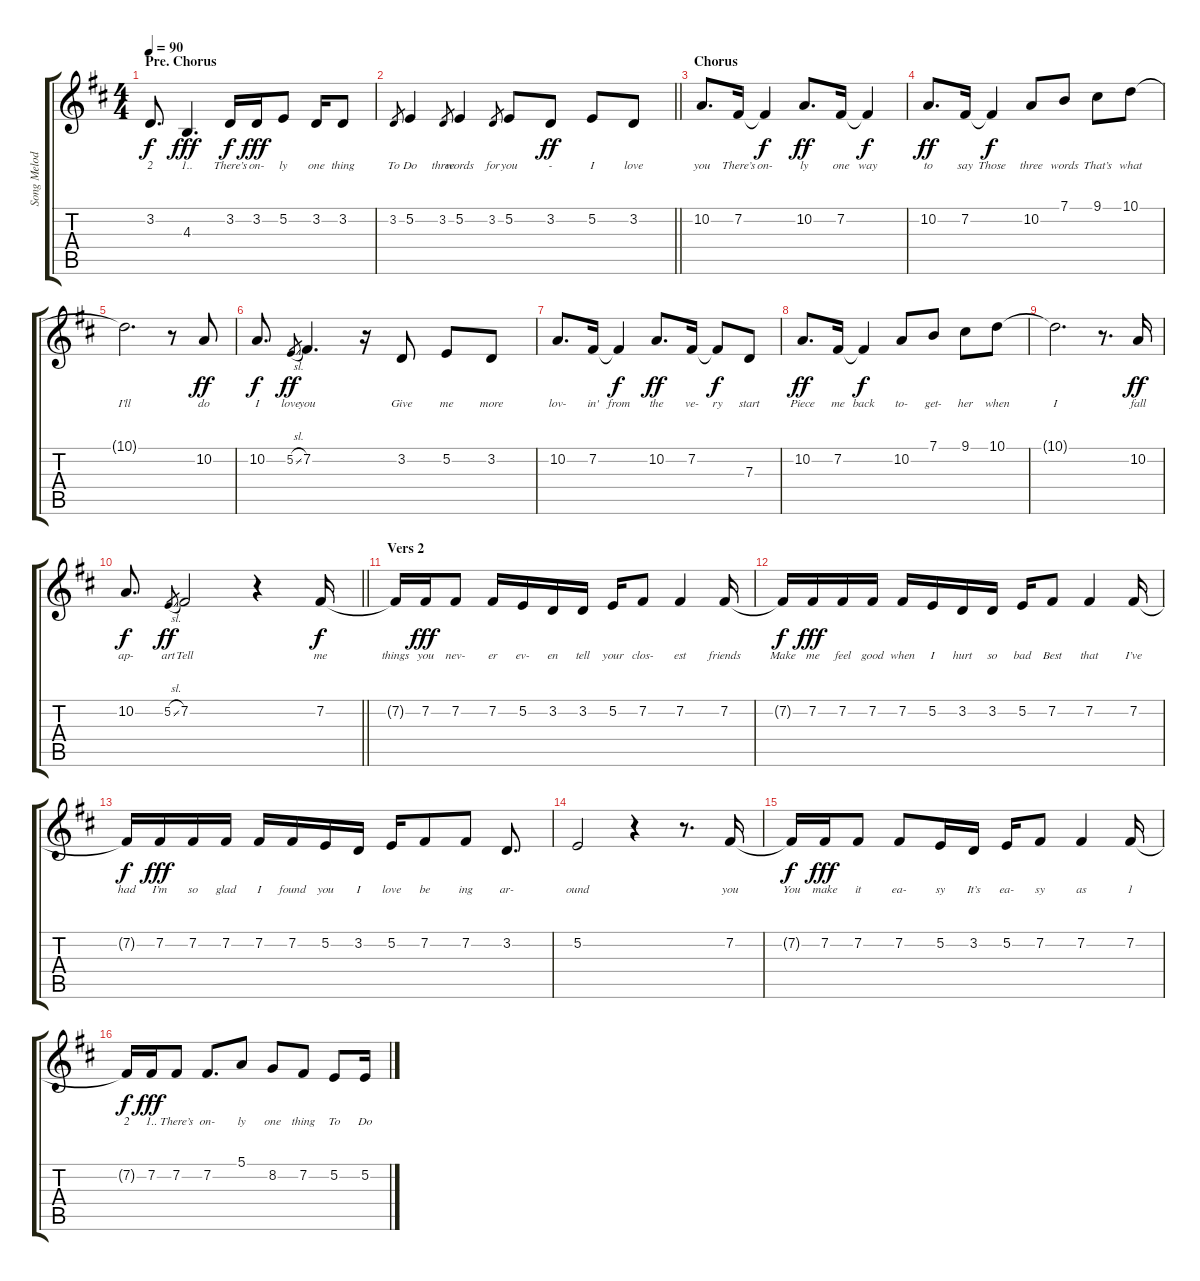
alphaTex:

\track ("Song Melody" "Song Melod") {instrument viola}
\staff {score tabs}
\tuning (E4 B3 G3 D3 A2 E2) {hide}
\ts (4 4)
\section ("" "Pre. Chorus")
\tempo 90
\clef g2
\ks d
3.2{t}.8{d lyrics (0 "2") lyrics (1 "") lyrics (2 "") lyrics (3 "") lyrics (4 "") dy f} 4.3.4{d lyrics (0 "1..") lyrics (1 "") lyrics (2 "") lyrics (3 "") lyrics (4 "") dy fff} 3.2.16{lyrics (0 "There’s") lyrics (1 "") lyrics (2 "") lyrics (3 "") lyrics (4 "") dy f} 3.2.16{lyrics (0 "on-") lyrics (1 "") lyrics (2 "") lyrics (3 "") lyrics (4 "") dy fff} 5.2.8{lyrics (0 "ly") lyrics (1 "") lyrics (2 "") lyrics (3 "") lyrics (4 "")} 3.2.16{lyrics (0 "one") lyrics (1 "") lyrics (2 "") lyrics (3 "") lyrics (4 "")} 3.2.8{lyrics (0 "thing") lyrics (1 "") lyrics (2 "") lyrics (3 "") lyrics (4 "")} |
\barLineRight lightlight
3.2.8{lyrics (0 "To") lyrics (1 "") lyrics (2 "") lyrics (3 "") lyrics (4 "") gr} 5.2.4{lyrics (0 "Do") lyrics (1 "") lyrics (2 "") lyrics (3 "") lyrics (4 "")} 3.2.8{lyrics (0 "three") lyrics (1 "") lyrics (2 "") lyrics (3 "") lyrics (4 "") gr} 5.2.4{lyrics (0 "words") lyrics (1 "") lyrics (2 "") lyrics (3 "") lyrics (4 "")} 3.2.8{lyrics (0 "for") lyrics (1 "") lyrics (2 "") lyrics (3 "") lyrics (4 "") gr} 5.2.8{lyrics (0 "you") lyrics (1 "") lyrics (2 "") lyrics (3 "") lyrics (4 "")} 3.2.8{lyrics (0 "-") lyrics (1 "") lyrics (2 "") lyrics (3 "") lyrics (4 "") dy ff} 5.2.8{lyrics (0 "I") lyrics (1 "") lyrics (2 "") lyrics (3 "") lyrics (4 "")} 3.2.8{lyrics (0 "love") lyrics (1 "") lyrics (2 "") lyrics (3 "") lyrics (4 "")} |
\section ("" "Chorus")
10.2.8{d lyrics (0 "you") lyrics (1 "") lyrics (2 "") lyrics (3 "") lyrics (4 "")} 7.2.16{lyrics (0 "There’s") lyrics (1 "") lyrics (2 "") lyrics (3 "") lyrics (4 "")} 7.2{t}.4{lyrics (0 "on-") lyrics (1 "") lyrics (2 "") lyrics (3 "") lyrics (4 "") dy f} 10.2.8{d lyrics (0 "ly") lyrics (1 "") lyrics (2 "") lyrics (3 "") lyrics (4 "") dy ff} 7.2.16{lyrics (0 "one") lyrics (1 "") lyrics (2 "") lyrics (3 "") lyrics (4 "")} 7.2{t}.4{lyrics (0 "way") lyrics (1 "") lyrics (2 "") lyrics (3 "") lyrics (4 "") dy f} |
10.2.8{d lyrics (0 "to") lyrics (1 "") lyrics (2 "") lyrics (3 "") lyrics (4 "") dy ff} 7.2.16{lyrics (0 "say") lyrics (1 "") lyrics (2 "") lyrics (3 "") lyrics (4 "")} 7.2{t}.4{lyrics (0 "Those") lyrics (1 "") lyrics (2 "") lyrics (3 "") lyrics (4 "") dy f} 10.2.8{lyrics (0 "three") lyrics (1 "") lyrics (2 "") lyrics (3 "") lyrics (4 "")} 7.1.8{lyrics (0 "words") lyrics (1 "") lyrics (2 "") lyrics (3 "") lyrics (4 "")} 9.1.8{lyrics (0 "That’s") lyrics (1 "") lyrics (2 "") lyrics (3 "") lyrics (4 "")} 10.1.8{lyrics (0 "what") lyrics (1 "") lyrics (2 "") lyrics (3 "") lyrics (4 "")} |
10.1{t}.2{d lyrics (0 "I’ll") lyrics (1 "") lyrics (2 "") lyrics (3 "") lyrics (4 "")} r.8 10.2.8{lyrics (0 "do") lyrics (1 "") lyrics (2 "") lyrics (3 "") lyrics (4 "") dy ff} |
10.2.8{d lyrics (0 "I") lyrics (1 "") lyrics (2 "") lyrics (3 "") lyrics (4 "") dy f} 5.2{sl}.8{lyrics (0 "love") lyrics (1 "") lyrics (2 "") lyrics (3 "") lyrics (4 "") gr dy ff} 7.2.4{d lyrics (0 "you") lyrics (1 "") lyrics (2 "") lyrics (3 "") lyrics (4 "")} r.16 3.2.8{lyrics (0 "Give") lyrics (1 "") lyrics (2 "") lyrics (3 "") lyrics (4 "")} 5.2.8{lyrics (0 "me") lyrics (1 "") lyrics (2 "") lyrics (3 "") lyrics (4 "")} 3.2.8{lyrics (0 "more") lyrics (1 "") lyrics (2 "") lyrics (3 "") lyrics (4 "")} |
10.2.8{d lyrics (0 "lov-") lyrics (1 "") lyrics (2 "") lyrics (3 "") lyrics (4 "")} 7.2.16{lyrics (0 "in'") lyrics (1 "") lyrics (2 "") lyrics (3 "") lyrics (4 "")} 7.2{t}.4{lyrics (0 "from") lyrics (1 "") lyrics (2 "") lyrics (3 "") lyrics (4 "") dy f} 10.2.8{d lyrics (0 "the") lyrics (1 "") lyrics (2 "") lyrics (3 "") lyrics (4 "") dy ff} 7.2.16{lyrics (0 "ve-") lyrics (1 "") lyrics (2 "") lyrics (3 "") lyrics (4 "")} 7.2{t}.8{lyrics (0 "ry") lyrics (1 "") lyrics (2 "") lyrics (3 "") lyrics (4 "") dy f} 7.3.8{lyrics (0 "start") lyrics (1 "") lyrics (2 "") lyrics (3 "") lyrics (4 "")} |
10.2.8{d lyrics (0 "Piece") lyrics (1 "") lyrics (2 "") lyrics (3 "") lyrics (4 "") dy ff} 7.2.16{lyrics (0 "me") lyrics (1 "") lyrics (2 "") lyrics (3 "") lyrics (4 "")} 7.2{t}.4{lyrics (0 "back") lyrics (1 "") lyrics (2 "") lyrics (3 "") lyrics (4 "") dy f} 10.2.8{lyrics (0 "to-") lyrics (1 "") lyrics (2 "") lyrics (3 "") lyrics (4 "")} 7.1.8{lyrics (0 "get-") lyrics (1 "") lyrics (2 "") lyrics (3 "") lyrics (4 "")} 9.1.8{lyrics (0 "her") lyrics (1 "") lyrics (2 "") lyrics (3 "") lyrics (4 "")} 10.1.8{lyrics (0 "when") lyrics (1 "") lyrics (2 "") lyrics (3 "") lyrics (4 "")} |
10.1{t}.2{d lyrics (0 "I") lyrics (1 "") lyrics (2 "") lyrics (3 "") lyrics (4 "")} r.8{d} 10.2.16{lyrics (0 "fall") lyrics (1 "") lyrics (2 "") lyrics (3 "") lyrics (4 "") dy ff} |
\barLineRight lightlight
10.2.8{d lyrics (0 "ap-") lyrics (1 "") lyrics (2 "") lyrics (3 "") lyrics (4 "") dy f} 5.2{sl}.8{lyrics (0 "art") lyrics (1 "") lyrics (2 "") lyrics (3 "") lyrics (4 "") gr dy ff} 7.2.2{lyrics (0 "Tell") lyrics (1 "") lyrics (2 "") lyrics (3 "") lyrics (4 "")} r.4 7.2.16{lyrics (0 "me") lyrics (1 "") lyrics (2 "") lyrics (3 "") lyrics (4 "") dy f} |
\section ("" "Vers 2")
7.2{t}.16{lyrics (0 "things") lyrics (1 "") lyrics (2 "") lyrics (3 "") lyrics (4 "")} 7.2.16{lyrics (0 "you") lyrics (1 "") lyrics (2 "") lyrics (3 "") lyrics (4 "") dy fff} 7.2.8{lyrics (0 "nev-") lyrics (1 "") lyrics (2 "") lyrics (3 "") lyrics (4 "")} 7.2.16{lyrics (0 "er") lyrics (1 "") lyrics (2 "") lyrics (3 "") lyrics (4 "")} 5.2.16{lyrics (0 "ev-") lyrics (1 "") lyrics (2 "") lyrics (3 "") lyrics (4 "")} 3.2.16{lyrics (0 "en") lyrics (1 "") lyrics (2 "") lyrics (3 "") lyrics (4 "")} 3.2.16{lyrics (0 "tell") lyrics (1 "") lyrics (2 "") lyrics (3 "") lyrics (4 "")} 5.2.16{lyrics (0 "your") lyrics (1 "") lyrics (2 "") lyrics (3 "") lyrics (4 "")} 7.2.8{lyrics (0 "clos-") lyrics (1 "") lyrics (2 "") lyrics (3 "") lyrics (4 "")} 7.2.4{lyrics (0 "est") lyrics (1 "") lyrics (2 "") lyrics (3 "") lyrics (4 "")} 7.2.16{lyrics (0 "friends") lyrics (1 "") lyrics (2 "") lyrics (3 "") lyrics (4 "")} |
7.2{t}.16{lyrics (0 "Make") lyrics (1 "") lyrics (2 "") lyrics (3 "") lyrics (4 "") dy f} 7.2.16{lyrics (0 "me") lyrics (1 "") lyrics (2 "") lyrics (3 "") lyrics (4 "") dy fff} 7.2.16{lyrics (0 "feel") lyrics (1 "") lyrics (2 "") lyrics (3 "") lyrics (4 "")} 7.2.16{lyrics (0 "good") lyrics (1 "") lyrics (2 "") lyrics (3 "") lyrics (4 "")} 7.2.16{lyrics (0 "when") lyrics (1 "") lyrics (2 "") lyrics (3 "") lyrics (4 "")} 5.2.16{lyrics (0 "I") lyrics (1 "") lyrics (2 "") lyrics (3 "") lyrics (4 "")} 3.2.16{lyrics (0 "hurt") lyrics (1 "") lyrics (2 "") lyrics (3 "") lyrics (4 "")} 3.2.16{lyrics (0 "so") lyrics (1 "") lyrics (2 "") lyrics (3 "") lyrics (4 "")} 5.2.16{lyrics (0 "bad") lyrics (1 "") lyrics (2 "") lyrics (3 "") lyrics (4 "")} 7.2.8{lyrics (0 "Best") lyrics (1 "") lyrics (2 "") lyrics (3 "") lyrics (4 "")} 7.2.4{lyrics (0 "that") lyrics (1 "") lyrics (2 "") lyrics (3 "") lyrics (4 "")} 7.2.16{lyrics (0 "I’ve") lyrics (1 "") lyrics (2 "") lyrics (3 "") lyrics (4 "")} |
7.2{t}.16{lyrics (0 "had") lyrics (1 "") lyrics (2 "") lyrics (3 "") lyrics (4 "") dy f} 7.2.16{lyrics (0 "I’m") lyrics (1 "") lyrics (2 "") lyrics (3 "") lyrics (4 "") dy fff} 7.2.16{lyrics (0 "so") lyrics (1 "") lyrics (2 "") lyrics (3 "") lyrics (4 "")} 7.2.16{lyrics (0 "glad") lyrics (1 "") lyrics (2 "") lyrics (3 "") lyrics (4 "")} 7.2.16{lyrics (0 "I") lyrics (1 "") lyrics (2 "") lyrics (3 "") lyrics (4 "")} 7.2.16{lyrics (0 "found") lyrics (1 "") lyrics (2 "") lyrics (3 "") lyrics (4 "")} 5.2.16{lyrics (0 "you") lyrics (1 "") lyrics (2 "") lyrics (3 "") lyrics (4 "")} 3.2.16{lyrics (0 "I") lyrics (1 "") lyrics (2 "") lyrics (3 "") lyrics (4 "")} 5.2.16{lyrics (0 "love") lyrics (1 "") lyrics (2 "") lyrics (3 "") lyrics (4 "")} 7.2.8{lyrics (0 "be") lyrics (1 "") lyrics (2 "") lyrics (3 "") lyrics (4 "")} 7.2.8{lyrics (0 "ing") lyrics (1 "") lyrics (2 "") lyrics (3 "") lyrics (4 "")} 3.2.8{d lyrics (0 "ar-") lyrics (1 "") lyrics (2 "") lyrics (3 "") lyrics (4 "")} |
5.2.2{lyrics (0 "ound") lyrics (1 "") lyrics (2 "") lyrics (3 "") lyrics (4 "")} r.4 r.8{d} 7.2.16{lyrics (0 "you") lyrics (1 "") lyrics (2 "") lyrics (3 "") lyrics (4 "")} |
7.2{t}.16{lyrics (0 "You") lyrics (1 "") lyrics (2 "") lyrics (3 "") lyrics (4 "") dy f} 7.2.16{lyrics (0 "make") lyrics (1 "") lyrics (2 "") lyrics (3 "") lyrics (4 "") dy fff} 7.2.8{lyrics (0 "it") lyrics (1 "") lyrics (2 "") lyrics (3 "") lyrics (4 "")} 7.2.8{lyrics (0 "ea-") lyrics (1 "") lyrics (2 "") lyrics (3 "") lyrics (4 "")} 5.2.16{lyrics (0 "sy") lyrics (1 "") lyrics (2 "") lyrics (3 "") lyrics (4 "")} 3.2.16{lyrics (0 "It’s") lyrics (1 "") lyrics (2 "") lyrics (3 "") lyrics (4 "")} 5.2.16{lyrics (0 "ea-") lyrics (1 "") lyrics (2 "") lyrics (3 "") lyrics (4 "")} 7.2.8{lyrics (0 "sy") lyrics (1 "") lyrics (2 "") lyrics (3 "") lyrics (4 "")} 7.2.4{lyrics (0 "as") lyrics (1 "") lyrics (2 "") lyrics (3 "") lyrics (4 "")} 7.2.16{lyrics (0 "1") lyrics (1 "") lyrics (2 "") lyrics (3 "") lyrics (4 "")} |
7.2{t}.16{lyrics (0 "2") lyrics (1 "") lyrics (2 "") lyrics (3 "") lyrics (4 "") dy f} 7.2.16{lyrics (0 "1..") lyrics (1 "") lyrics (2 "") lyrics (3 "") lyrics (4 "") dy fff} 7.2.8{lyrics (0 "There’s") lyrics (1 "") lyrics (2 "") lyrics (3 "") lyrics (4 "")} 7.2.8{d lyrics (0 "on-") lyrics (1 "") lyrics (2 "") lyrics (3 "") lyrics (4 "")} 5.1.8{lyrics (0 "ly") lyrics (1 "") lyrics (2 "") lyrics (3 "") lyrics (4 "")} 8.2.8{lyrics (0 "one") lyrics (1 "") lyrics (2 "") lyrics (3 "") lyrics (4 "")} 7.2.8{lyrics (0 "thing") lyrics (1 "") lyrics (2 "") lyrics (3 "") lyrics (4 "")} 5.2.8{lyrics (0 "To") lyrics (1 "") lyrics (2 "") lyrics (3 "") lyrics (4 "")} 5.2.16{lyrics (0 "Do") lyrics (1 "") lyrics (2 "") lyrics (3 "") lyrics (4 "")}
